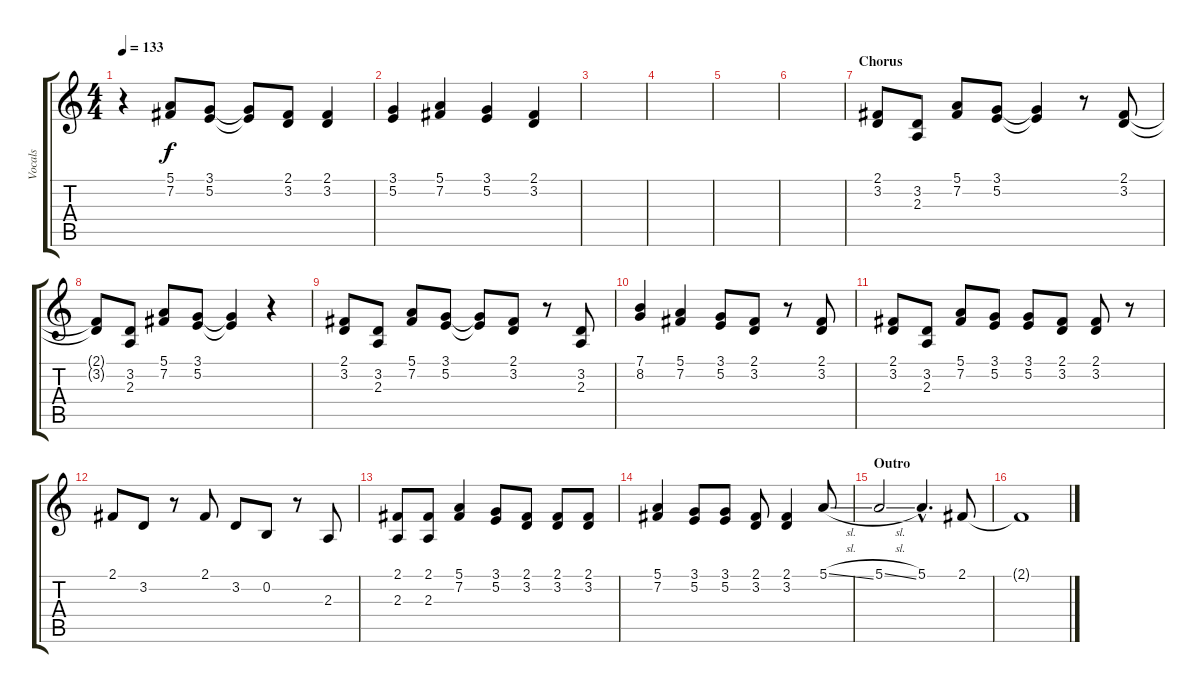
\track ("Vocals" "Vocals") {instrument clarinet}
\staff {score tabs}
\tuning (E4 B3 G3 D3 A2 E2) {hide}
\ts (4 4)
\tempo 133
\clef g2
\ks c
r.4{dy f} (5.1 7.2).8 (3.1 5.2).8 (3.1{t} 5.2{t}).8 (2.1 3.2).8 (2.1 3.2).4 |
(3.1 5.2).4 (5.1 7.2).4 (3.1 5.2).4 (2.1 3.2).4 |
|
|
|
|
\section ("" "Chorus")
(2.1 3.2).8 (3.2 2.3).8 (5.1 7.2).8 (3.1 5.2).8 (3.1{t} 5.2{t}).4 r.8 (2.1 3.2).8 |
(2.1{t} 3.2{t}).8 (3.2 2.3).8 (5.1 7.2).8 (3.1 5.2).8 (3.1{t} 5.2{t}).4 r.4 |
(2.1 3.2).8 (3.2 2.3).8 (5.1 7.2).8 (3.1 5.2).8 (3.1{t} 5.2{t}).8 (2.1 3.2).8 r.8 (3.2 2.3).8 |
(7.1 8.2).4 (5.1 7.2).4 (3.1 5.2).8 (2.1 3.2).8 r.8 (2.1 3.2).8 |
(2.1 3.2).8 (3.2 2.3).8 (5.1 7.2).8 (3.1 5.2).8 (3.1 5.2).8 (2.1 3.2).8 (2.1 3.2).8 r.8 |
2.1.8 3.2.8 r.8 2.1.8 3.2.8 0.2.8 r.8 2.3.8 |
(2.1 2.3).8 (2.1 2.3).8 (5.1 7.2).4 (3.1 5.2).8 (2.1 3.2).8 (2.1 3.2).8 (2.1 3.2).8 |
(5.1 7.2).4 (3.1 5.2).8 (3.1 5.2).8 (2.1 3.2).8 (2.1 3.2).4 5.1{sl}.8 |
\section ("" "Outro")
5.1{sl}.2 5.1{hac}.4{d} 2.1.8 |
2.1{t}.1
